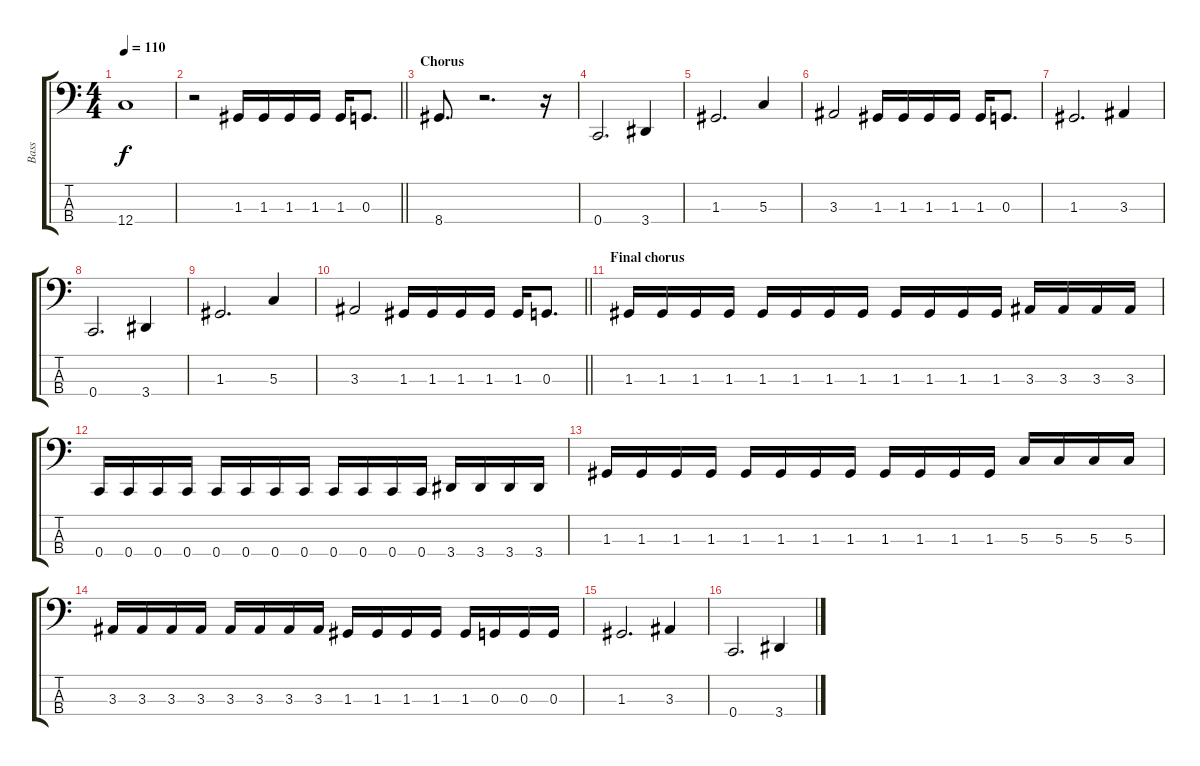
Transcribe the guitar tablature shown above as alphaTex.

\track ("Bass" "Bass") {instrument electricbassfinger}
\staff {score tabs}
\tuning (F2 C2 G1 C1) {hide}
\ts (4 4)
\tempo 110
\clef f4
\ks c
12.4{t}.1{dy f} |
\barLineRight lightlight
r.2{volume 16} 1.3.16 1.3.16 1.3.16 1.3.16 1.3.16 0.3.8{d} |
\section ("" "Chorus")
8.4.8{d} r.2{d} r.16 |
0.4.2{d} 3.4.4 |
1.3.2{d} 5.3.4 |
3.3.2 1.3.16 1.3.16 1.3.16 1.3.16 1.3.16 0.3.8{d} |
1.3.2{d} 3.3.4 |
0.4.2{d} 3.4.4 |
1.3.2{d} 5.3.4 |
\barLineRight lightlight
3.3.2 1.3.16 1.3.16 1.3.16 1.3.16 1.3.16 0.3.8{d} |
\section ("" "Final chorus")
1.3.16 1.3.16 1.3.16 1.3.16 1.3.16 1.3.16 1.3.16 1.3.16 1.3.16 1.3.16 1.3.16 1.3.16 3.3.16 3.3.16 3.3.16 3.3.16 |
0.4.16 0.4.16 0.4.16 0.4.16 0.4.16 0.4.16 0.4.16 0.4.16 0.4.16 0.4.16 0.4.16 0.4.16 3.4.16 3.4.16 3.4.16 3.4.16 |
1.3.16 1.3.16 1.3.16 1.3.16 1.3.16 1.3.16 1.3.16 1.3.16 1.3.16 1.3.16 1.3.16 1.3.16 5.3.16 5.3.16 5.3.16 5.3.16 |
3.3.16 3.3.16 3.3.16 3.3.16 3.3.16 3.3.16 3.3.16 3.3.16 1.3.16 1.3.16 1.3.16 1.3.16 1.3.16 0.3.16 0.3.16 0.3.16 |
1.3.2{d} 3.3.4 |
0.4.2{d} 3.4.4
